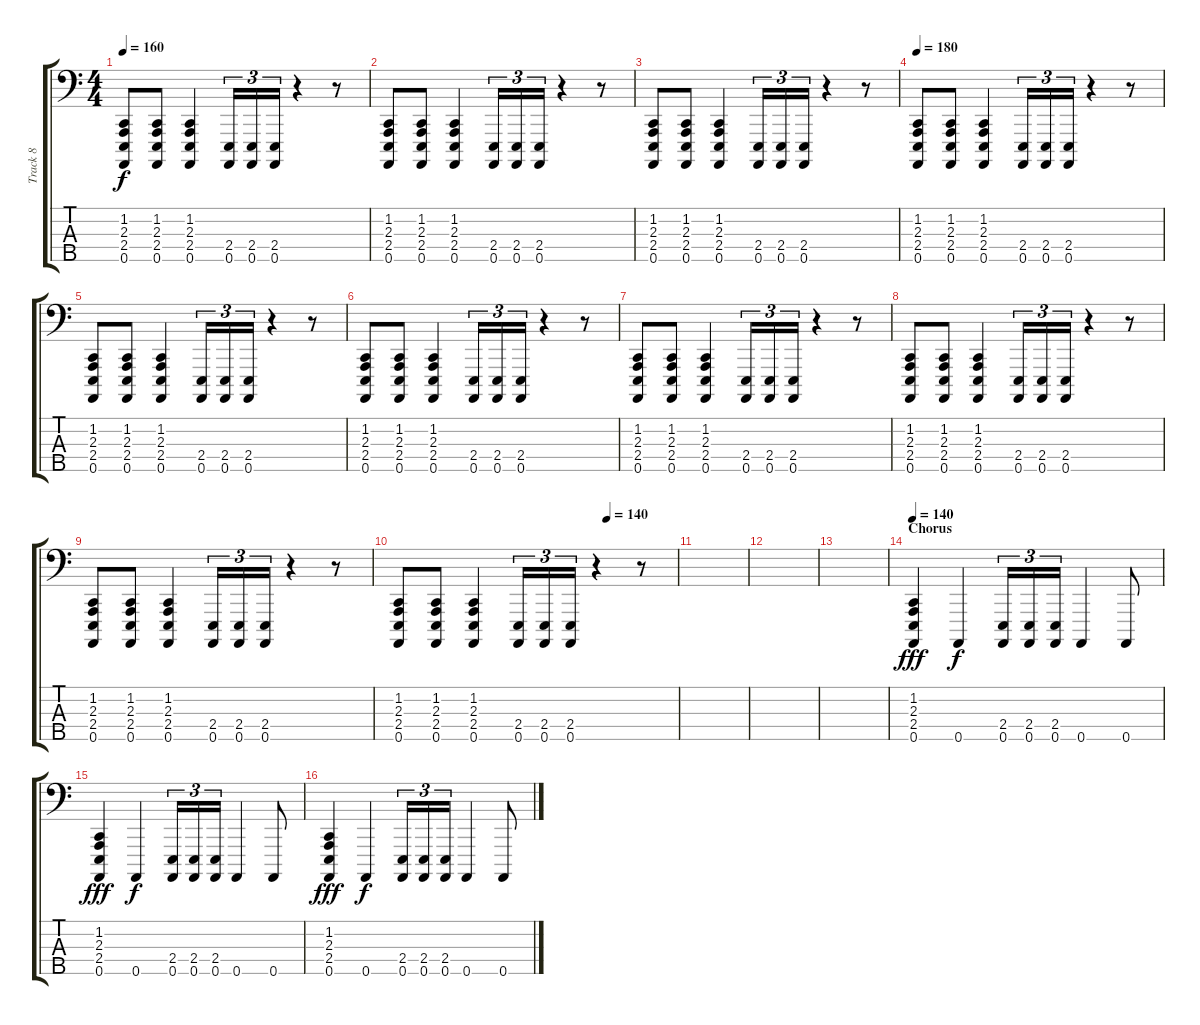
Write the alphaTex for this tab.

\track ("Track 8" "Track 8") {instrument timpani}
\staff {score tabs}
\tuning (E2 B1 G1 D1 A0) {hide}
\ts (4 4)
\tempo 160
\clef f4
\ks c
(1.2 2.3 2.4 0.5).8{dy f} (1.2 2.3 2.4 0.5).8 (1.2 2.3 2.4 0.5).4 (2.4 0.5).16{tu (3 2)} (2.4 0.5).16{tu (3 2)} (2.4 0.5).16{tu (3 2)} r.4 r.8 |
(1.2 2.3 2.4 0.5).8 (1.2 2.3 2.4 0.5).8 (1.2 2.3 2.4 0.5).4 (2.4 0.5).16{tu (3 2)} (2.4 0.5).16{tu (3 2)} (2.4 0.5).16{tu (3 2)} r.4 r.8 |
(1.2 2.3 2.4 0.5).8 (1.2 2.3 2.4 0.5).8 (1.2 2.3 2.4 0.5).4 (2.4 0.5).16{tu (3 2)} (2.4 0.5).16{tu (3 2)} (2.4 0.5).16{tu (3 2)} r.4 r.8 |
\tempo 180
(1.2 2.3 2.4 0.5).8 (1.2 2.3 2.4 0.5).8 (1.2 2.3 2.4 0.5).4 (2.4 0.5).16{tu (3 2)} (2.4 0.5).16{tu (3 2)} (2.4 0.5).16{tu (3 2)} r.4 r.8 |
(1.2 2.3 2.4 0.5).8 (1.2 2.3 2.4 0.5).8 (1.2 2.3 2.4 0.5).4 (2.4 0.5).16{tu (3 2)} (2.4 0.5).16{tu (3 2)} (2.4 0.5).16{tu (3 2)} r.4 r.8 |
(1.2 2.3 2.4 0.5).8 (1.2 2.3 2.4 0.5).8 (1.2 2.3 2.4 0.5).4 (2.4 0.5).16{tu (3 2)} (2.4 0.5).16{tu (3 2)} (2.4 0.5).16{tu (3 2)} r.4 r.8 |
(1.2 2.3 2.4 0.5).8 (1.2 2.3 2.4 0.5).8 (1.2 2.3 2.4 0.5).4 (2.4 0.5).16{tu (3 2)} (2.4 0.5).16{tu (3 2)} (2.4 0.5).16{tu (3 2)} r.4 r.8 |
(1.2 2.3 2.4 0.5).8 (1.2 2.3 2.4 0.5).8 (1.2 2.3 2.4 0.5).4 (2.4 0.5).16{tu (3 2)} (2.4 0.5).16{tu (3 2)} (2.4 0.5).16{tu (3 2)} r.4 r.8 |
(1.2 2.3 2.4 0.5).8 (1.2 2.3 2.4 0.5).8 (1.2 2.3 2.4 0.5).4 (2.4 0.5).16{tu (3 2)} (2.4 0.5).16{tu (3 2)} (2.4 0.5).16{tu (3 2)} r.4 r.8 |
\tempo (140 0.75)
(1.2 2.3 2.4 0.5).8 (1.2 2.3 2.4 0.5).8 (1.2 2.3 2.4 0.5).4 (2.4 0.5).16{tu (3 2)} (2.4 0.5).16{tu (3 2)} (2.4 0.5).16{tu (3 2)} r.4 r.8 |
|
|
|
\section ("" "Chorus")
\tempo 140
(1.2 2.3 2.4 0.5).4{dy fff} 0.5.4{dy f} (2.4 0.5).16{tu (3 2)} (2.4 0.5).16{tu (3 2)} (2.4 0.5).16{tu (3 2)} 0.5.4 0.5.8 |
(1.2 2.3 2.4 0.5).4{dy fff} 0.5.4{dy f} (2.4 0.5).16{tu (3 2)} (2.4 0.5).16{tu (3 2)} (2.4 0.5).16{tu (3 2)} 0.5.4 0.5.8 |
(1.2 2.3 2.4 0.5).4{dy fff} 0.5.4{dy f} (2.4 0.5).16{tu (3 2)} (2.4 0.5).16{tu (3 2)} (2.4 0.5).16{tu (3 2)} 0.5.4 0.5.8
